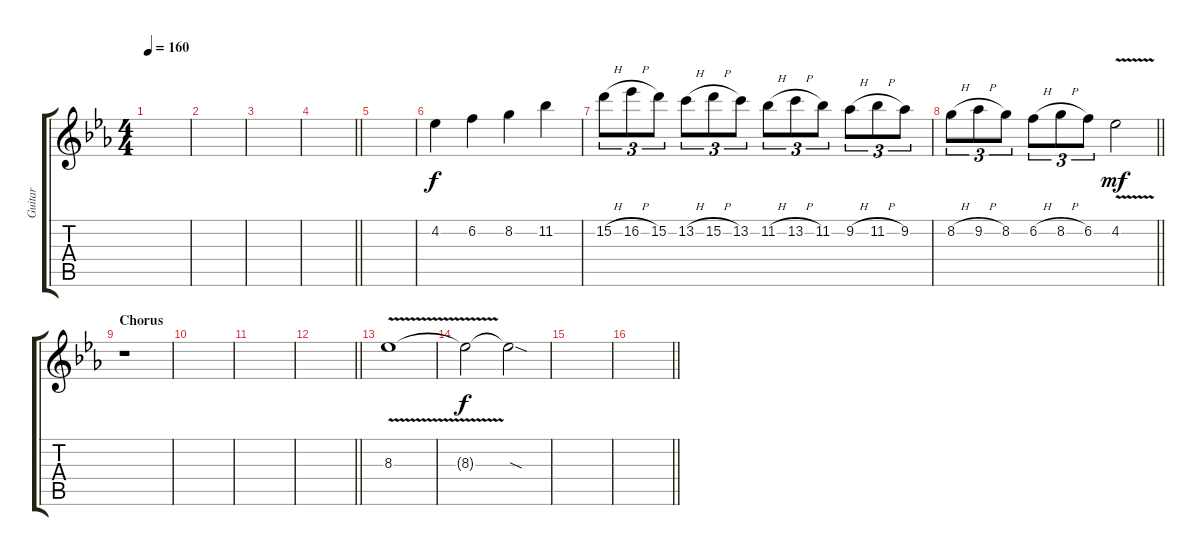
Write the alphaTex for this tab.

\track ("Guitar" "Guitar") {instrument overdrivenguitar}
\staff {score tabs}
\tuning (E4 B3 G3 D3 A2 E2) {hide}
\ts (4 4)
\section ("" "")
\tempo 160
\clef g2
\ks eb
|
|
|
\barLineRight lightlight
|
\section ("" "")
|
4.2.4 6.2.4 8.2.4 11.2.4 |
15.2{h}.8{tu (3 2)} 16.2{h}.8{tu (3 2)} 15.2.8{tu (3 2)} 13.2{h}.8{tu (3 2)} 15.2{h}.8{tu (3 2)} 13.2.8{tu (3 2)} 11.2{h}.8{tu (3 2)} 13.2{h}.8{tu (3 2)} 11.2.8{tu (3 2)} 9.2{h}.8{tu (3 2)} 11.2{h}.8{tu (3 2)} 9.2.8{tu (3 2)} |
\barLineRight lightlight
8.2{h}.8{tu (3 2)} 9.2{h}.8{tu (3 2)} 8.2.8{tu (3 2)} 6.2{h}.8{tu (3 2)} 8.2{h}.8{tu (3 2)} 6.2.8{tu (3 2)} 4.2{v}.2{dy mf} |
\section ("" "Chorus")
r.1 |
|
|
\barLineRight lightlight
|
\section ("" "")
8.3{v}.1 |
8.3{t}.2{dy f} 8.3{sod t}.2 |
|
\barLineRight lightlight
